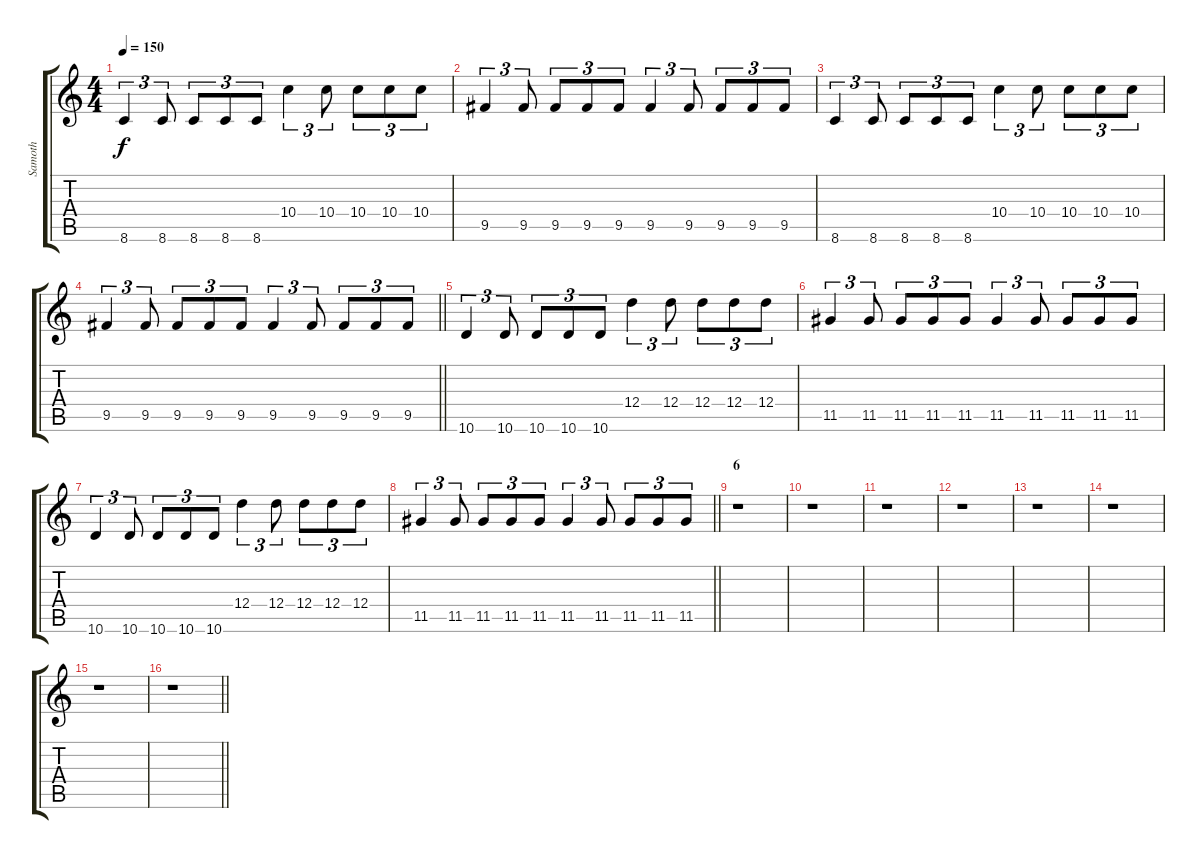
\track ("Samoth" "Samoth") {instrument overdrivenguitar}
\staff {score tabs}
\tuning (E4 B3 G3 D3 A2 E2) {hide}
\ts (4 4)
\section ("" "")
\tempo 150
\clef g2
\ks c
8.6.4{tu (3 2) dy f} 8.6.8{tu (3 2)} 8.6.8{tu (3 2)} 8.6.8{tu (3 2)} 8.6.8{tu (3 2)} 10.4.4{tu (3 2)} 10.4.8{tu (3 2)} 10.4.8{tu (3 2)} 10.4.8{tu (3 2)} 10.4.8{tu (3 2)} |
9.5.4{tu (3 2)} 9.5.8{tu (3 2)} 9.5.8{tu (3 2)} 9.5.8{tu (3 2)} 9.5.8{tu (3 2)} 9.5.4{tu (3 2)} 9.5.8{tu (3 2)} 9.5.8{tu (3 2)} 9.5.8{tu (3 2)} 9.5.8{tu (3 2)} |
8.6.4{tu (3 2)} 8.6.8{tu (3 2)} 8.6.8{tu (3 2)} 8.6.8{tu (3 2)} 8.6.8{tu (3 2)} 10.4.4{tu (3 2)} 10.4.8{tu (3 2)} 10.4.8{tu (3 2)} 10.4.8{tu (3 2)} 10.4.8{tu (3 2)} |
\barLineRight lightlight
9.5.4{tu (3 2)} 9.5.8{tu (3 2)} 9.5.8{tu (3 2)} 9.5.8{tu (3 2)} 9.5.8{tu (3 2)} 9.5.4{tu (3 2)} 9.5.8{tu (3 2)} 9.5.8{tu (3 2)} 9.5.8{tu (3 2)} 9.5.8{tu (3 2)} |
\section ("" "")
10.6.4{tu (3 2)} 10.6.8{tu (3 2)} 10.6.8{tu (3 2)} 10.6.8{tu (3 2)} 10.6.8{tu (3 2)} 12.4.4{tu (3 2)} 12.4.8{tu (3 2)} 12.4.8{tu (3 2)} 12.4.8{tu (3 2)} 12.4.8{tu (3 2)} |
11.5.4{tu (3 2)} 11.5.8{tu (3 2)} 11.5.8{tu (3 2)} 11.5.8{tu (3 2)} 11.5.8{tu (3 2)} 11.5.4{tu (3 2)} 11.5.8{tu (3 2)} 11.5.8{tu (3 2)} 11.5.8{tu (3 2)} 11.5.8{tu (3 2)} |
10.6.4{tu (3 2)} 10.6.8{tu (3 2)} 10.6.8{tu (3 2)} 10.6.8{tu (3 2)} 10.6.8{tu (3 2)} 12.4.4{tu (3 2)} 12.4.8{tu (3 2)} 12.4.8{tu (3 2)} 12.4.8{tu (3 2)} 12.4.8{tu (3 2)} |
\barLineRight lightlight
11.5.4{tu (3 2)} 11.5.8{tu (3 2)} 11.5.8{tu (3 2)} 11.5.8{tu (3 2)} 11.5.8{tu (3 2)} 11.5.4{tu (3 2)} 11.5.8{tu (3 2)} 11.5.8{tu (3 2)} 11.5.8{tu (3 2)} 11.5.8{tu (3 2)} |
\section ("" "6")
r.1 |
r.1 |
r.1 |
r.1 |
r.1 |
r.1 |
r.1 |
\barLineRight lightlight
r.1
